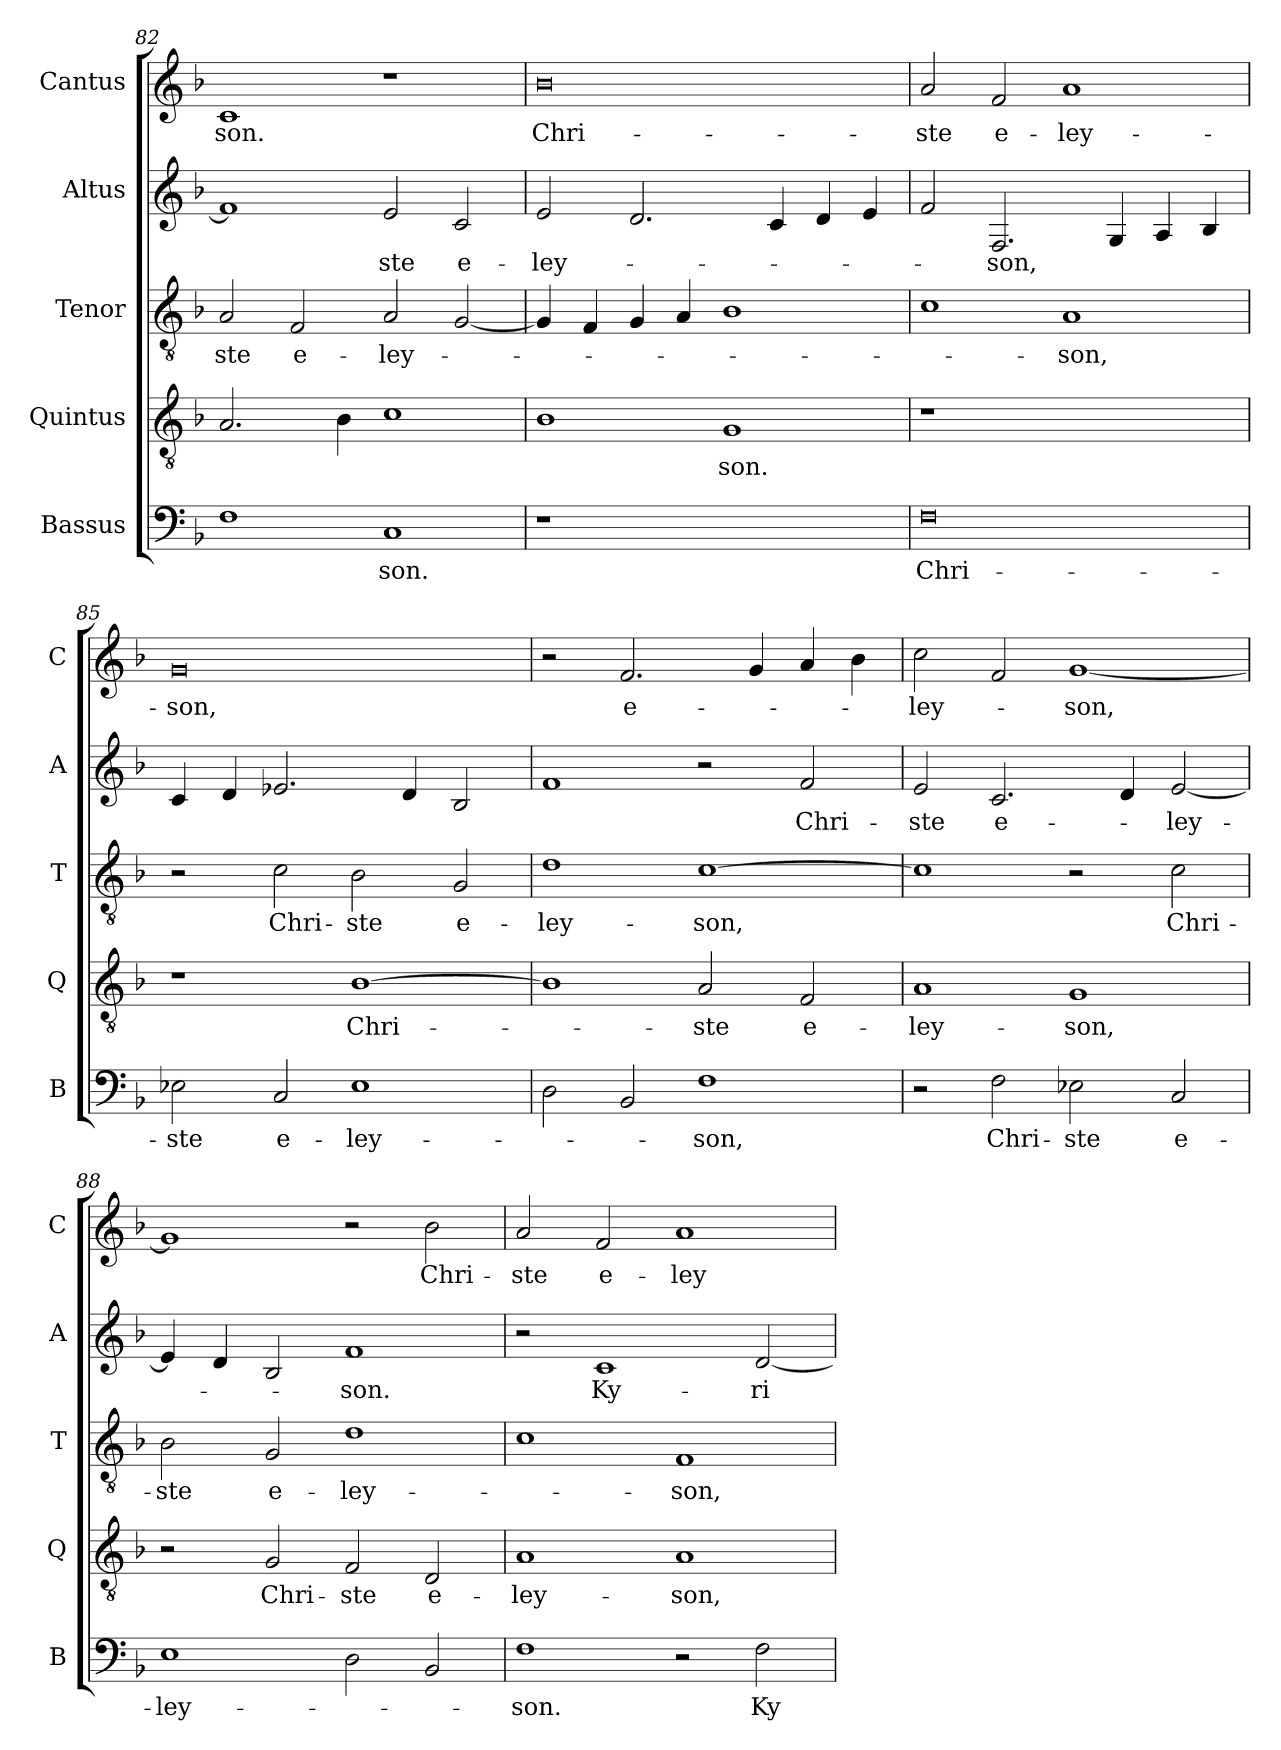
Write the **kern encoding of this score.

**kern	**text	**kern	**text	**kern	**text	**kern	**text	**kern	**text
*part5	*part5	*part4	*part4	*part3	*part3	*part2	*part2	*part1	*part1
*staff5	*staff5	*staff4	*staff4	*staff3	*staff3	*staff2	*staff2	*staff1	*staff1
*I"Bassus	*	*I"Quintus	*	*I"Tenor	*	*I"Altus	*	*I"Cantus	*
*I'B	*	*I'Q	*	*I'T	*	*I'A	*	*I'C	*
*clefF4	*	*clefGv2	*	*clefGv2	*	*clefG2	*	*clefG2	*
*k[b-]	*	*k[b-]	*	*k[b-]	*	*k[b-]	*	*k[b-]	*
*F:	*	*F:	*	*F:	*	*F:	*	*F:	*
=82	=82	=82	=82	=82	=82	=82	=82	=82	=82
!	!	!	!	!	!LO:LY:b	!	!	!	!LO:LY:b
1F	.	2.A/	.	2A/	-ste	1f]	.	1c	-son.
!	!	!	!	!	!LO:LY:b	!	!	!	!
.	.	.	.	2F/	e-	.	.	.	.
.	.	4B-\	.	.	.	.	.	.	.
!	!LO:LY:b	!	!	!	!LO:LY:b	!	!LO:LY:b	!	!
1C	-son.	1c	.	2A/	-ley-	2e/	-ste	1r	.
!	!	!	!	!	!	!	!LO:LY:b	!	!
.	.	.	.	[2G/	.	2c/	e-	.	.
!!LO:PB:g=z
=83	=83	=83	=83	=83	=83	=83	=83	=83	=83
!	!	!	!	!	!	!	!LO:LY:b	!	!LO:LY:b
1r	.	1B-	.	4G/]	.	2e/	-ley-	0b-	Chri-
.	.	.	.	4F/	.	.	.	.	.
.	.	.	.	4G/	.	2.d/	.	.	.
.	.	.	.	4A/	.	.	.	.	.
!	!	!	!LO:LY:b	!	!	!	!	!	!
1ryy	.	1G	-son.	1B-	.	.	.	.	.
.	.	.	.	.	.	4c/	.	.	.
.	.	.	.	.	.	4d/	.	.	.
.	.	.	.	.	.	4e/	.	.	.
=84	=84	=84	=84	=84	=84	=84	=84	=84	=84
!	!LO:LY:b	!	!	!	!	!	!	!	!LO:LY:b
0F	Chri-	1r	.	1c	.	2f/	.	2a/	-ste
!	!	!	!	!	!	!	!LO:LY:b	!	!LO:LY:b
.	.	.	.	.	.	2.F/	-son,	2f/	e-
!	!	!	!	!	!LO:LY:b	!	!	!	!LO:LY:b
.	.	1ryy	.	1A	-son,	.	.	1a	-ley-
.	.	.	.	.	.	4G/	.	.	.
.	.	.	.	.	.	4A/	.	.	.
.	.	.	.	.	.	4B-/	.	.	.
=85	=85	=85	=85	=85	=85	=85	=85	=85	=85
!	!LO:LY:b	!	!	!	!	!	!	!	!LO:LY:b
2E-X\	-ste	1r	.	2r	.	4c/	.	0g	-son,
.	.	.	.	.	.	4d/	.	.	.
!	!LO:LY:b	!	!	!	!LO:LY:b	!	!	!	!
2C/	e-	.	.	2c\	Chri-	2.e-X/	.	.	.
!	!LO:LY:b	!	!LO:LY:b	!	!LO:LY:b	!	!	!	!
1E-	-ley-	[1B-	Chri-	2B-\	-ste	.	.	.	.
.	.	.	.	.	.	4d/	.	.	.
!	!	!	!	!	!LO:LY:b	!	!	!	!
.	.	.	.	2G/	e-	2B-/	.	.	.
=86	=86	=86	=86	=86	=86	=86	=86	=86	=86
!	!	!	!	!	!LO:LY:b	!	!	!	!
2D\	.	1B-]	.	1d	-ley-	1f	.	2r	.
!	!	!	!	!	!	!	!	!	!LO:LY:b
2BB-/	.	.	.	.	.	.	.	2.f/	e-
!	!LO:LY:b	!	!LO:LY:b	!	!LO:LY:b	!	!	!	!
1F	-son,	2A/	-ste	[1c	-son,	2r	.	.	.
.	.	.	.	.	.	.	.	4g/	.
!	!	!	!LO:LY:b	!	!	!	!LO:LY:b	!	!
.	.	2F/	e-	.	.	2f/	Chri-	4a/	.
.	.	.	.	.	.	.	.	4b-\	.
=87	=87	=87	=87	=87	=87	=87	=87	=87	=87
!	!	!	!LO:LY:b	!	!	!	!LO:LY:b	!	!LO:LY:b
2r	.	1A	-ley-	1c]	.	2e/	-ste	2cc\	-ley-
!	!LO:LY:b	!	!	!	!	!	!LO:LY:b	!	!
2F\	Chri-	.	.	.	.	2.c/	e-	2f/	.
!	!LO:LY:b	!	!LO:LY:b	!	!	!	!	!	!LO:LY:b
2E-X\	-ste	1G	-son,	2r	.	.	.	[1g	-son,
.	.	.	.	.	.	4d/	.	.	.
!	!LO:LY:b	!	!	!	!LO:LY:b	!	!LO:LY:b	!	!
2C/	e-	.	.	2c\	Chri-	[2e/	-ley-	.	.
!!LO:LB:g=z
=88	=88	=88	=88	=88	=88	=88	=88	=88	=88
!	!LO:LY:b	!	!	!	!LO:LY:b	!	!	!	!
1E	-ley-	2r	.	2B-\	-ste	4e/]	.	1g]	.
.	.	.	.	.	.	4d/	.	.	.
!	!	!	!LO:LY:b	!	!LO:LY:b	!	!	!	!
.	.	2G/	Chri-	2G/	e-	2B-/	.	.	.
!	!	!	!LO:LY:b	!	!LO:LY:b	!	!LO:LY:b	!	!
2D\	.	2F/	-ste	1d	-ley-	1f	-son.	2r	.
!	!	!	!LO:LY:b	!	!	!	!	!	!LO:LY:b
2BB-/	.	2D/	e-	.	.	.	.	2b-\	Chri-
=89	=89	=89	=89	=89	=89	=89	=89	=89	=89
!	!LO:LY:b	!	!LO:LY:b	!	!	!	!	!	!LO:LY:b
1F	-son.	1A	-ley-	1c	.	2r	.	2a/	-ste
!	!	!	!	!	!	!	!LO:LY:b	!	!LO:LY:b
.	.	.	.	.	.	1c	Ky-	2f/	e-
!	!	!	!LO:LY:b	!	!LO:LY:b	!	!	!	!LO:LY:b
2r	.	1A	-son,	1F	-son,	.	.	1a	-ley-
!	!LO:LY:b	!	!	!	!	!	!LO:LY:b	!	!
2F\	Ky-	.	.	.	.	[2d/	-ri-	.	.
=	=	=	=	=	=	=	=	=	=
*-	*-	*-	*-	*-	*-	*-	*-	*-	*-
